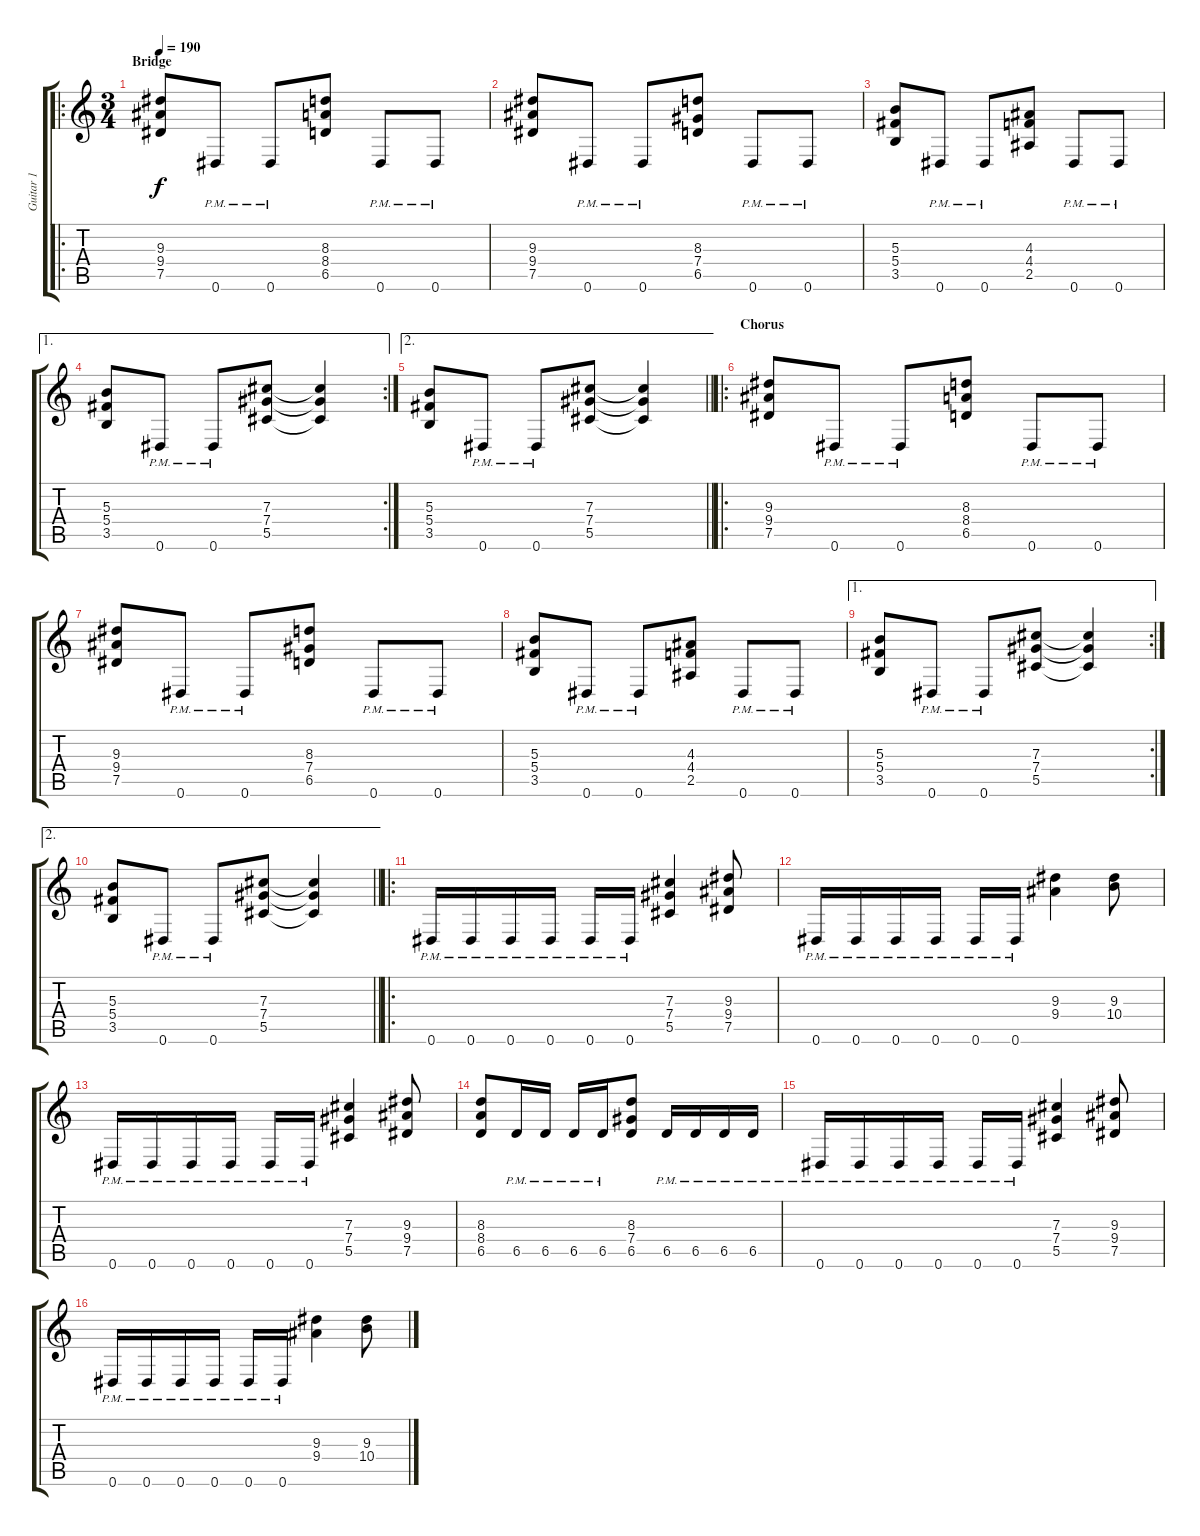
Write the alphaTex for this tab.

\track ("Guitar 1" "Guitar 1") {instrument distortionguitar}
\staff {score tabs}
\tuning (Eb4 Bb3 Gb3 Db3 Ab2 Eb2) {hide}
\ro
\ts (3 4)
\section ("" "Bridge")
\tempo 190
\clef g2
\ks c
(9.3 9.4 7.5).8{dy f} 0.6{pm}.8 0.6{pm}.8 (8.3 8.4 6.5).8 0.6{pm}.8 0.6{pm}.8 |
(9.3 9.4 7.5).8 0.6{pm}.8 0.6{pm}.8 (8.3 7.4 6.5).8 0.6{pm}.8 0.6{pm}.8 |
(5.3 5.4 3.5).8 0.6{pm}.8 0.6{pm}.8 (4.3 4.4 2.5).8 0.6{pm}.8 0.6{pm}.8 |
\ae 1
\rc 2
(5.3 5.4 3.5).8 0.6{pm}.8 0.6{pm}.8 (7.3 7.4 5.5).8 (7.3{t} 7.4{t} 5.5{t}).4 |
\ae 2
\barLineRight lightlight
(5.3 5.4 3.5).8 0.6{pm}.8 0.6{pm}.8 (7.3 7.4 5.5).8 (7.3{t} 7.4{t} 5.5{t}).4 |
\ro
\section ("" "Chorus")
(9.3 9.4 7.5).8 0.6{pm}.8 0.6{pm}.8 (8.3 8.4 6.5).8 0.6{pm}.8 0.6{pm}.8 |
(9.3 9.4 7.5).8 0.6{pm}.8 0.6{pm}.8 (8.3 7.4 6.5).8 0.6{pm}.8 0.6{pm}.8 |
(5.3 5.4 3.5).8 0.6{pm}.8 0.6{pm}.8 (4.3 4.4 2.5).8 0.6{pm}.8 0.6{pm}.8 |
\ae 1
\rc 2
(5.3 5.4 3.5).8 0.6{pm}.8 0.6{pm}.8 (7.3 7.4 5.5).8 (7.3{t} 7.4{t} 5.5{t}).4 |
\ae 2
\barLineRight lightlight
(5.3 5.4 3.5).8 0.6{pm}.8 0.6{pm}.8 (7.3 7.4 5.5).8 (7.3{t} 7.4{t} 5.5{t}).4 |
\ro
0.6{pm}.16 0.6{pm}.16 0.6{pm}.16 0.6{pm}.16 0.6{pm}.16 0.6{pm}.16 (7.3 7.4 5.5).4 (9.3 9.4 7.5).8 |
0.6{pm}.16 0.6{pm}.16 0.6{pm}.16 0.6{pm}.16 0.6{pm}.16 0.6{pm}.16 (9.3 9.4).4 (9.3 10.4).8 |
0.6{pm}.16 0.6{pm}.16 0.6{pm}.16 0.6{pm}.16 0.6{pm}.16 0.6{pm}.16 (7.3 7.4 5.5).4 (9.3 9.4 7.5).8 |
(8.3 8.4 6.5).8 6.5{pm}.16 6.5{pm}.16 6.5{pm}.16 6.5{pm}.16 (8.3 7.4 6.5).8 6.5{pm}.16 6.5{pm}.16 6.5{pm}.16 6.5{pm}.16 |
0.6{pm}.16 0.6{pm}.16 0.6{pm}.16 0.6{pm}.16 0.6{pm}.16 0.6{pm}.16 (7.3 7.4 5.5).4 (9.3 9.4 7.5).8 |
0.6{pm}.16 0.6{pm}.16 0.6{pm}.16 0.6{pm}.16 0.6{pm}.16 0.6{pm}.16 (9.3 9.4).4 (9.3 10.4).8
